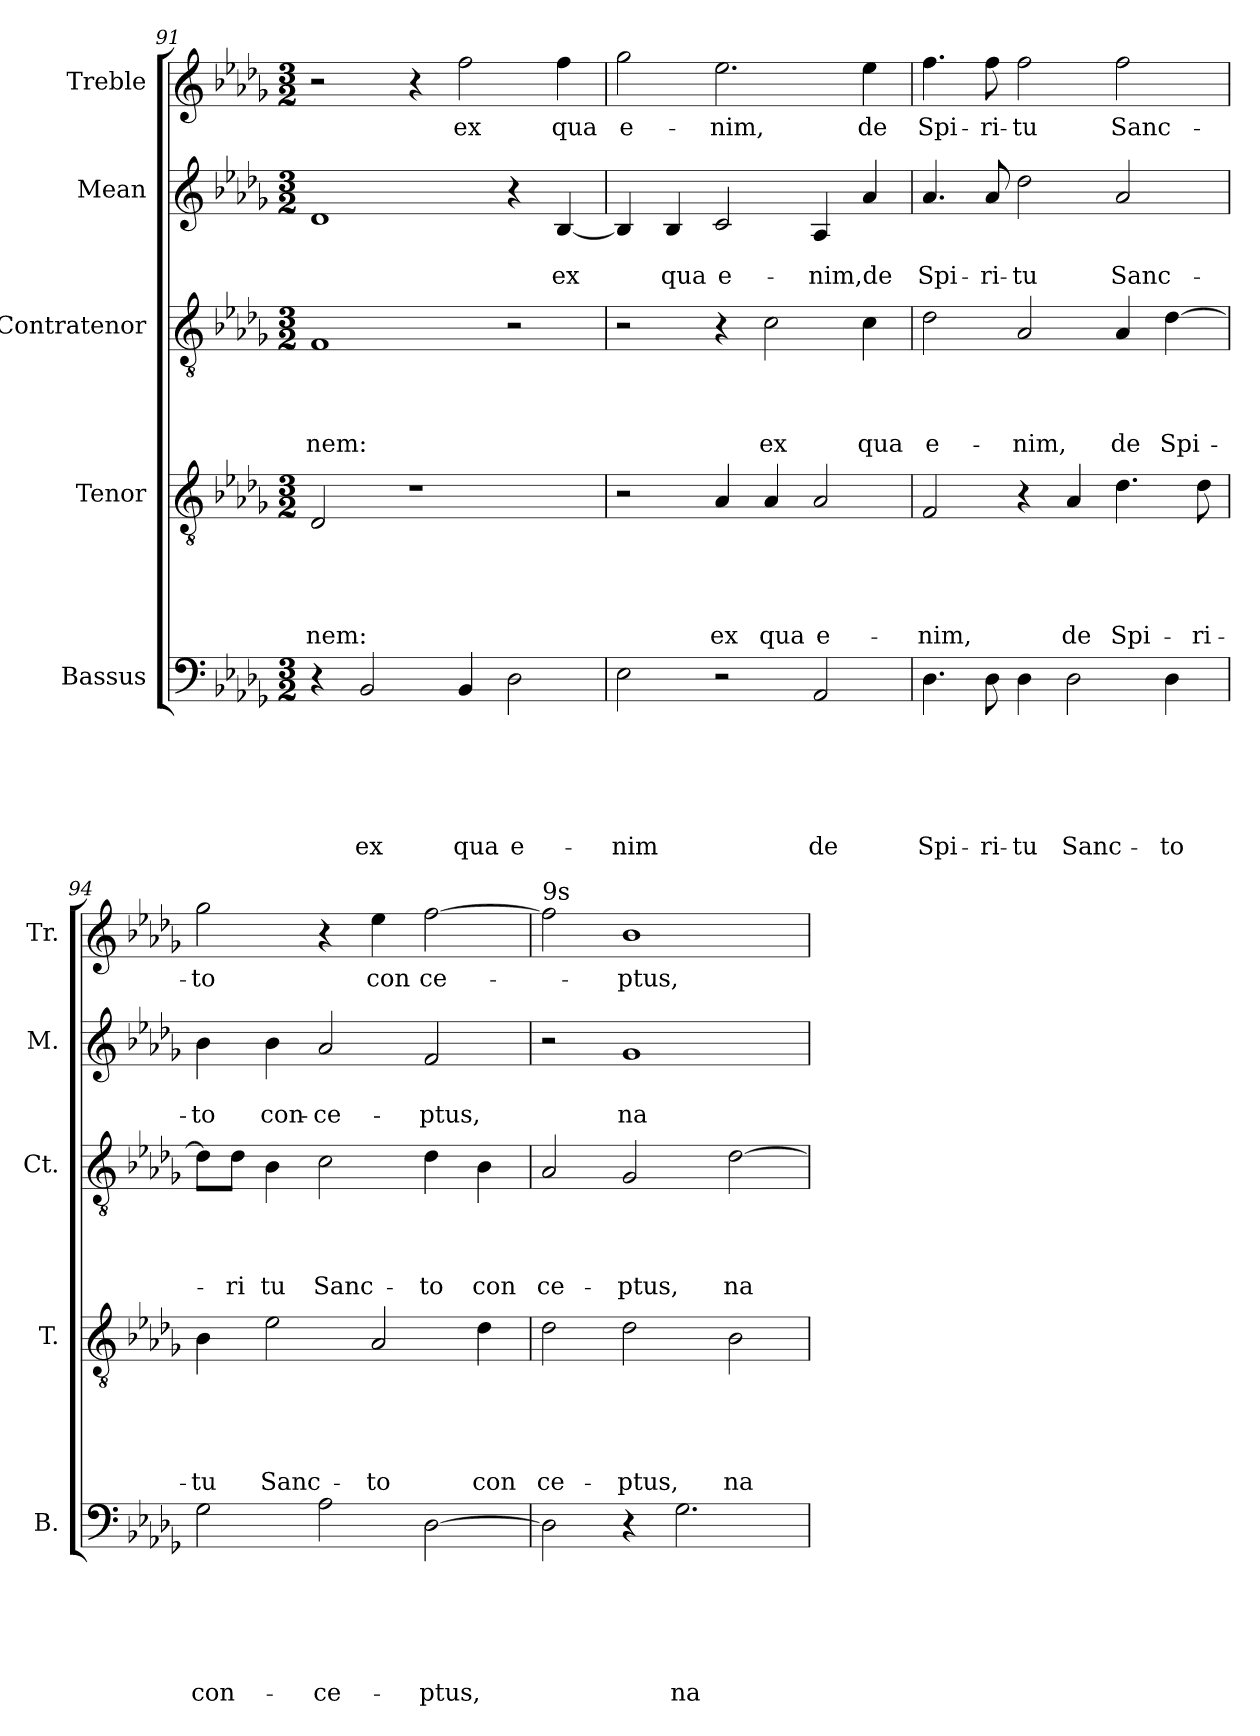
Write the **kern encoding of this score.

**kern	**text	**text	**text	**text	**text	**text	**kern	**text	**text	**text	**text	**text	**kern	**text	**text	**text	**text	**kern	**text	**text	**kern	**text
*part5	*part5	*part5	*part5	*part5	*part5	*part5	*part4	*part4	*part4	*part4	*part4	*part4	*part3	*part3	*part3	*part3	*part3	*part2	*part2	*part2	*part1	*part1
*staff5	*staff5	*staff5	*staff5	*staff5	*staff5	*staff5	*staff4	*staff4	*staff4	*staff4	*staff4	*staff4	*staff3	*staff3	*staff3	*staff3	*staff3	*staff2	*staff2	*staff2	*staff1	*staff1
*I"Bassus	*	*	*	*	*	*	*I"Tenor	*	*	*	*	*	*I"Contratenor	*	*	*	*	*I"Mean	*	*	*I"Treble	*
*I'B.	*	*	*	*	*	*	*I'T.	*	*	*	*	*	*I'Ct.	*	*	*	*	*I'M.	*	*	*I'Tr.	*
*clefF4	*	*	*	*	*	*	*clefGv2	*	*	*	*	*	*clefGv2	*	*	*	*	*clefG2	*	*	*clefG2	*
*k[b-e-a-d-g-]	*	*	*	*	*	*	*k[b-e-a-d-g-]	*	*	*	*	*	*k[b-e-a-d-g-]	*	*	*	*	*k[b-e-a-d-g-]	*	*	*k[b-e-a-d-g-]	*
*D-:	*	*	*	*	*	*	*D-:	*	*	*	*	*	*D-:	*	*	*	*	*D-:	*	*	*D-:	*
*M3/2	*	*	*	*	*	*	*M3/2	*	*	*	*	*	*M3/2	*	*	*	*	*M3/2	*	*	*M3/2	*
=91	=91	=91	=91	=91	=91	=91	=91	=91	=91	=91	=91	=91	=91	=91	=91	=91	=91	=91	=91	=91	=91	=91
!	!	!	!	!	!	!	!	!	!	!	!	!LO:LY:b	!	!	!	!	!LO:LY:b	!	!	!	!	!
4r	.	.	.	.	.	.	2D-/	.	.	.	.	-nem:	1F	.	.	.	-nem:	1d-	.	.	2r	.
!	!	!	!	!	!	!LO:LY:b	!	!	!	!	!	!	!	!	!	!	!	!	!	!	!	!
2BB-/	.	.	.	.	.	ex	.	.	.	.	.	.	.	.	.	.	.	.	.	.	.	.
.	.	.	.	.	.	.	1r	.	.	.	.	.	.	.	.	.	.	.	.	.	4r	.
!	!	!	!	!	!	!LO:LY:b	!	!	!	!	!	!	!	!	!	!	!	!	!	!	!	!LO:LY:b
4BB-/	.	.	.	.	.	qua	.	.	.	.	.	.	.	.	.	.	.	.	.	.	2ff\	ex
!	!	!	!	!	!	!LO:LY:b	!	!	!	!	!	!	!	!	!	!	!	!	!	!	!	!
2D-\	.	.	.	.	.	e-	.	.	.	.	.	.	2r	.	.	.	.	4r	.	.	.	.
!	!	!	!	!	!	!	!	!	!	!	!	!	!	!	!	!	!	!	!	!LO:LY:b	!	!LO:LY:b
.	.	.	.	.	.	.	.	.	.	.	.	.	.	.	.	.	.	[<4B-/	.	ex	4ff\	qua
=92	=92	=92	=92	=92	=92	=92	=92	=92	=92	=92	=92	=92	=92	=92	=92	=92	=92	=92	=92	=92	=92	=92
!	!	!	!	!	!	!LO:LY:b	!	!	!	!	!	!	!	!	!	!	!	!	!	!	!	!LO:LY:b
2E-\	.	.	.	.	.	-nim	2r	.	.	.	.	.	2r	.	.	.	.	4B-/]	.	.	2gg-\	e-
!	!	!	!	!	!	!	!	!	!	!	!	!	!	!	!	!	!	!	!	!LO:LY:b	!	!
.	.	.	.	.	.	.	.	.	.	.	.	.	.	.	.	.	.	4B-/	.	qua	.	.
!	!	!	!	!	!	!	!	!	!	!	!	!LO:LY:b	!	!	!	!	!	!	!	!LO:LY:b	!	!LO:LY:b
2r	.	.	.	.	.	.	4A-/	.	.	.	.	ex	4r	.	.	.	.	2c/	.	e-	2.ee-\	-nim,
!	!	!	!	!	!	!	!	!	!	!	!	!LO:LY:b	!	!	!	!	!LO:LY:b	!	!	!	!	!
.	.	.	.	.	.	.	4A-/	.	.	.	.	qua	2c\	.	.	.	ex	.	.	.	.	.
!	!	!	!	!	!	!LO:LY:b	!	!	!	!	!	!LO:LY:b	!	!	!	!	!	!	!	!LO:LY:b	!	!
2AA-/	.	.	.	.	.	de	2A-/	.	.	.	.	e-	.	.	.	.	.	4A-/	.	-nim,de	.	.
!	!	!	!	!	!	!	!	!	!	!	!	!	!	!	!	!	!LO:LY:b	!	!	!	!	!LO:LY:b
.	.	.	.	.	.	.	.	.	.	.	.	.	4c\	.	.	.	qua	4a-/	.	.	4ee-\	de
=93	=93	=93	=93	=93	=93	=93	=93	=93	=93	=93	=93	=93	=93	=93	=93	=93	=93	=93	=93	=93	=93	=93
!	!	!	!	!	!	!LO:LY:b	!	!	!	!	!	!LO:LY:b	!	!	!	!	!LO:LY:b	!	!	!LO:LY:b	!	!LO:LY:b
4.D-\	.	.	.	.	.	Spi-	2F/	.	.	.	.	-nim,	2d-\	.	.	.	e-	4.a-/	.	Spi-	4.ff\	Spi-
!	!	!	!	!	!	!LO:LY:b	!	!	!	!	!	!	!	!	!	!	!	!	!	!LO:LY:b	!	!LO:LY:b
8D-\	.	.	.	.	.	-ri-	.	.	.	.	.	.	.	.	.	.	.	8a-/	.	-ri-	8ff\	-ri-
!	!	!	!	!	!	!LO:LY:b:rj	!	!	!	!	!	!	!	!	!	!	!LO:LY:b	!	!	!LO:LY:b:rj	!	!LO:LY:b:rj
4D-\	.	.	.	.	.	-tu	4r	.	.	.	.	.	2A-/	.	.	.	-nim,	2dd-\	.	-tu	2ff\	-tu
!	!	!	!	!	!	!LO:LY:b	!	!	!	!	!	!LO:LY:b	!	!	!	!	!	!	!	!	!	!
2D-\	.	.	.	.	.	Sanc-	4A-/	.	.	.	.	de	.	.	.	.	.	.	.	.	.	.
!	!	!	!	!	!	!	!	!	!	!	!	!LO:LY:b	!	!	!	!	!LO:LY:b	!	!	!LO:LY:b	!	!LO:LY:b
.	.	.	.	.	.	.	4.d-\	.	.	.	.	Spi-	4A-/	.	.	.	de	2a-/	.	Sanc-	2ff\	Sanc-
!	!	!	!	!	!	!LO:LY:b	!	!	!	!	!	!	!	!	!	!	!LO:LY:b	!	!	!	!	!
4D-\	.	.	.	.	.	-to	.	.	.	.	.	.	[>4d-\	.	.	.	Spi-	.	.	.	.	.
!	!	!	!	!	!	!	!	!	!	!	!	!LO:LY:b	!	!	!	!	!	!	!	!	!	!
.	.	.	.	.	.	.	8d-\	.	.	.	.	-ri-	.	.	.	.	.	.	.	.	.	.
=94	=94	=94	=94	=94	=94	=94	=94	=94	=94	=94	=94	=94	=94	=94	=94	=94	=94	=94	=94	=94	=94	=94
!	!	!	!	!	!	!LO:LY:b	!	!	!	!	!	!LO:LY:b	!	!	!	!	!	!	!	!LO:LY:b	!	!LO:LY:b
2G-\	.	.	.	.	.	con-	4B-\	.	.	.	.	-tu	8d-\L]	.	.	.	.	4b-\	.	-to	2gg-\	-to
!	!	!	!	!	!	!	!	!	!	!	!	!	!	!	!	!	!LO:LY:b	!	!	!	!	!
.	.	.	.	.	.	.	.	.	.	.	.	.	8d-\J	.	.	.	-ri	.	.	.	.	.
!	!	!	!	!	!	!	!	!	!	!	!	!LO:LY:b	!	!	!	!	!LO:LY:b	!	!	!LO:LY:b	!	!
.	.	.	.	.	.	.	2e-\	.	.	.	.	Sanc-	4B-\	.	.	.	tu	4b-\	.	con-	.	.
!	!	!	!	!	!	!LO:LY:b	!	!	!	!	!	!	!	!	!	!	!LO:LY:b	!	!	!LO:LY:b:rj	!	!
2A-\	.	.	.	.	.	-ce-	.	.	.	.	.	.	2c\	.	.	.	Sanc-	2a-/	.	-ce-	4r	.
!	!	!	!	!	!	!	!	!	!	!	!	!LO:LY:b	!	!	!	!	!	!	!	!	!	!LO:LY:b
.	.	.	.	.	.	.	2A-/	.	.	.	.	-to	.	.	.	.	.	.	.	.	4ee-\	con
!	!	!	!	!	!	!LO:LY:b	!	!	!	!	!	!	!	!	!	!	!LO:LY:b	!	!	!LO:LY:b	!	!LO:LY:b
[<2D-\	.	.	.	.	.	-ptus,	.	.	.	.	.	.	4d-\	.	.	.	-to	2f/	.	-ptus,	[<2ff\	ce-
!	!	!	!	!	!	!	!	!	!	!	!	!LO:LY:b	!	!	!	!	!LO:LY:b	!	!	!	!	!
.	.	.	.	.	.	.	4d-\	.	.	.	.	con	4B-\	.	.	.	con	.	.	.	.	.
!!LO:LB:g=z
=95	=95	=95	=95	=95	=95	=95	=95	=95	=95	=95	=95	=95	=95	=95	=95	=95	=95	=95	=95	=95	=95	=95
!	!	!	!	!	!	!	!	!	!	!	!	!	!	!	!	!	!	!	!	!	!LO:TX:a:t=9s	!
!	!	!	!	!	!	!	!	!	!	!	!	!LO:LY:b	!	!	!	!	!LO:LY:b	!	!	!	!	!
2D-\]	.	.	.	.	.	.	2d-\	.	.	.	.	ce-	2A-/	.	.	.	ce-	2r	.	.	2ff\]	.
!	!	!	!	!	!	!	!	!	!	!	!	!LO:LY:b	!	!	!	!	!LO:LY:b	!	!	!LO:LY:b	!	!LO:LY:b
4r	.	.	.	.	.	.	2d-\	.	.	.	.	-ptus,	2G-/	.	.	.	-ptus,	1g-	.	na-	1b-	-ptus,
!	!	!	!	!	!	!LO:LY:b	!	!	!	!	!	!	!	!	!	!	!	!	!	!	!	!
2.G-\	.	.	.	.	.	na-	.	.	.	.	.	.	.	.	.	.	.	.	.	.	.	.
!	!	!	!	!	!	!	!	!	!	!	!	!LO:LY:b	!	!	!	!	!LO:LY:b	!	!	!	!	!
.	.	.	.	.	.	.	2B-\	.	.	.	.	na-	[>2d-\	.	.	.	na-	.	.	.	.	.
=	=	=	=	=	=	=	=	=	=	=	=	=	=	=	=	=	=	=	=	=	=	=
*-	*-	*-	*-	*-	*-	*-	*-	*-	*-	*-	*-	*-	*-	*-	*-	*-	*-	*-	*-	*-	*-	*-
